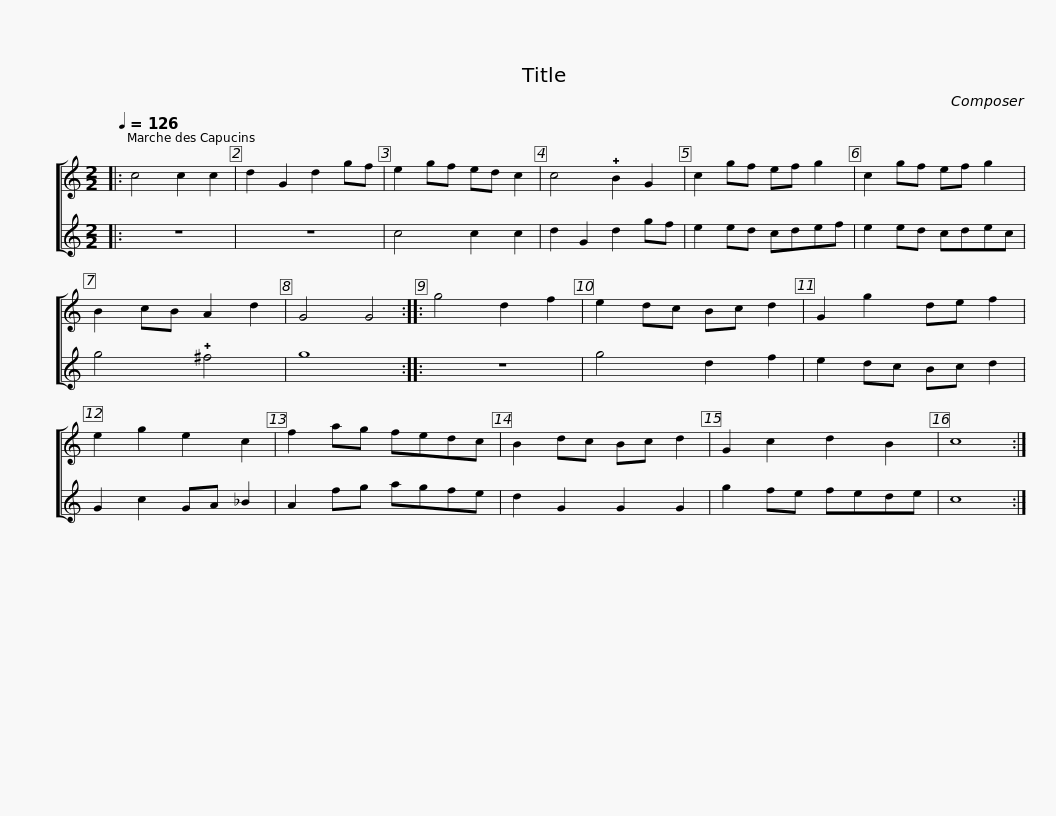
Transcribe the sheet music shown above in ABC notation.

X:1
%%score [ 1 2 ]
L:1/8
Q:1/4=126
M:2/2
I:linebreak $
K:C
V:1 treble
V:2 treble
V:1
|: c4 c2 c2 | d2 G2 d2 gf | e2 gf ed c2 | c4 !plus!B2 G2 | c2 gf ef g2 | %5
 c2 gf ef g2 | B2 cB A2 d2 | G4 G4 ::$ g4 d2 f2 | e2 dc Bc d2 | %10
 G2 g2 de f2 | e2 g2 e2 c2 | f2 ag fedc | B2 dc Bc d2 | G2 c2 d2 B2 | %15
 c8 :| %16
V:2
|: z8 | z8 | c4 c2 c2 | d2 G2 d2 gf | e2 ed cdef | %5
 e2 ed cdec | g4 !plus!^f4 | g8 ::$ z8 | g4 d2 f2 | %10
 e2 dc Bc d2 | G2 c2 GA _B2 | A2 fg agfe | d2 G2 G2 G2 | g2 fe fede | %15
 c8 :| %16
